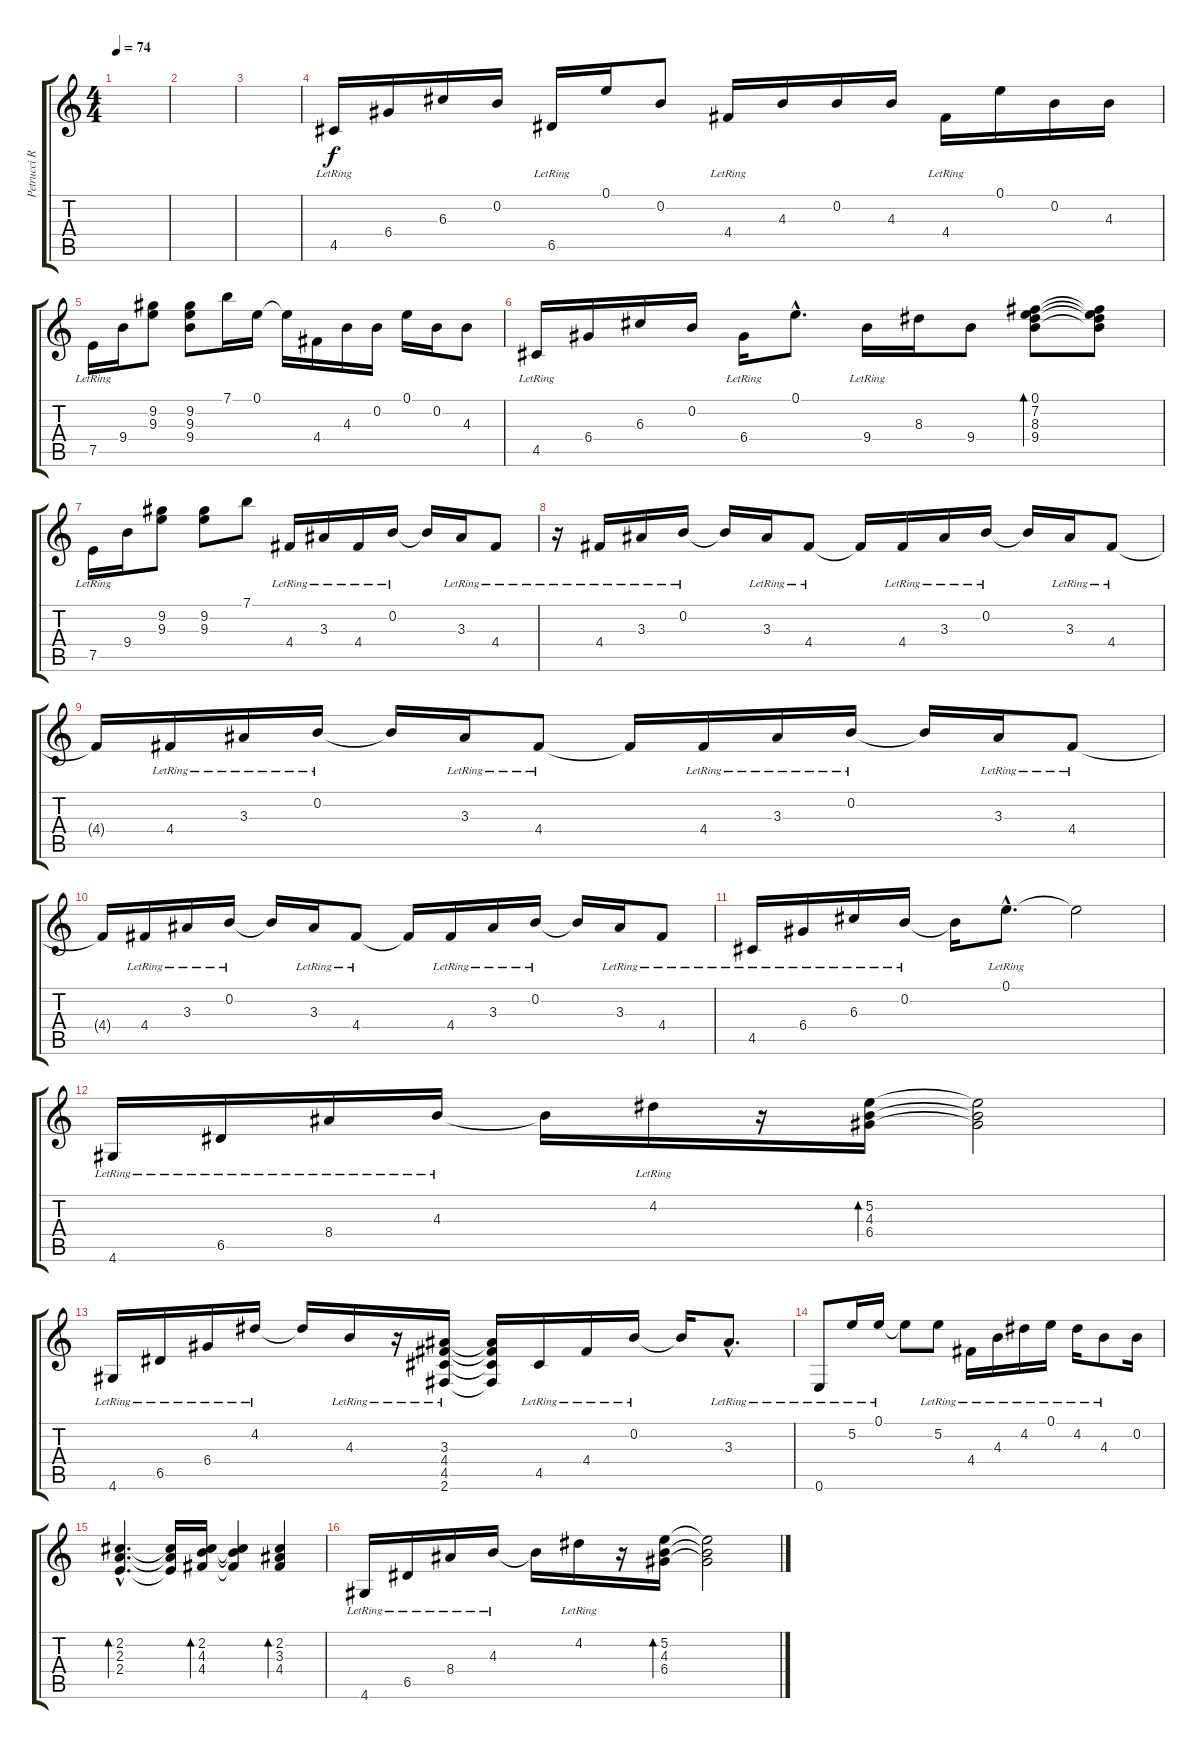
\track ("Petrucci Rythm" "Petrucci R") {instrument acousticguitarsteel}
\staff {score tabs}
\tuning (E4 B3 G3 D3 A2 E2) {hide}
\ts (4 4)
\tempo 74
\clef g2
\ks c
|
|
|
4.5{lr}.16 6.4.16 6.3.16 0.2.16 6.5{lr}.16 0.1.16 0.2.8 4.4{lr}.16 4.3.16 0.2.16 4.3.16 4.4{lr}.16 0.1.16 0.2.16 4.3.16 |
7.5{lr}.16 9.4.16 (9.2 9.3).8 (9.2 9.3 9.4).8 7.1.16 0.1.16 0.1{t}.16 4.4.16 4.3.16 0.2.16 0.1.16 0.2.16 4.3.8 |
4.5{lr}.16 6.4.16 6.3.16 0.2.16 6.4{lr}.16 0.1{hac}.8{d} 9.4{lr}.16 8.3.16 9.4.8 (0.1 7.2 8.3 9.4).8{bd 60} (0.1{t} 7.2{t} 8.3{t} 9.4{t}).8 |
7.5{lr}.16 9.4.16 (9.2 9.3).8 (9.2 9.3).8 7.1.8 4.4{lr}.16 3.3{lr}.16 4.4{lr}.16 0.2{lr}.16 0.2{t}.16 3.3{lr}.16 4.4{lr}.8 |
r.16 4.4{lr}.16 3.3{lr}.16 0.2{lr}.16 0.2{t}.16 3.3{lr}.16 4.4{lr}.8 4.4{t}.16 4.4{lr}.16 3.3{lr}.16 0.2{lr}.16 0.2{t}.16 3.3{lr}.16 4.4{lr}.8 |
4.4{t}.16 4.4{lr}.16 3.3{lr}.16 0.2{lr}.16 0.2{t}.16 3.3{lr}.16 4.4{lr}.8 4.4{t}.16 4.4{lr}.16 3.3{lr}.16 0.2{lr}.16 0.2{t}.16 3.3{lr}.16 4.4{lr}.8 |
4.4{t}.16 4.4{lr}.16 3.3{lr}.16 0.2{lr}.16 0.2{t}.16 3.3{lr}.16 4.4{lr}.8 4.4{t}.16 4.4{lr}.16 3.3{lr}.16 0.2{lr}.16 0.2{t}.16 3.3{lr}.16 4.4{lr}.8 |
4.5{lr}.16 6.4{lr}.16 6.3{lr}.16 0.2{lr}.16 0.2{t}.16 0.1{hac lr}.8{d} 0.1{t}.2 |
4.6{lr}.16 6.5{lr}.16 8.4{lr}.16 4.3{lr}.16 4.3{t}.16 4.2{lr}.16 r.16 (5.2 4.3 6.4).16{bd 60} (5.2{t} 4.3{t} 6.4{t}).2 |
4.6{lr}.16 6.5{lr}.16 6.4{lr}.16 4.2{lr}.16 4.2{t}.16 4.3{lr}.16 r.16 (3.3 4.4 4.5 2.6{lr}).16 (3.3{t} 4.4{t} 4.5{t} 2.6{t}).16 4.5{lr}.16 4.4{lr}.16 0.2{lr}.16 0.2{t}.16 3.3{hac lr}.8{d} |
0.6{lr}.8 5.2{lr}.16 0.1{lr}.16 0.1{t}.8 5.2{lr}.8 4.4{lr}.16 4.3{lr}.16 4.2{lr}.16 0.1{lr}.16 4.2{lr}.16 4.3{lr}.8 0.2.16 |
(2.2{hac} 2.3{hac} 2.4{hac}).4{d bd 60} (2.2{t} 2.3{t} 2.4{t}).16 (2.2 4.3 4.4).16{bd 60} (2.2{t} 4.3{t} 4.4{t}).4 (2.2 3.3 4.4).4{bd 60} |
4.6{lr}.16 6.5{lr}.16 8.4{lr}.16 4.3{lr}.16 4.3{t}.16 4.2{lr}.16 r.16 (5.2 4.3 6.4).16{bd 60} (5.2{t} 4.3{t} 6.4{t}).2
